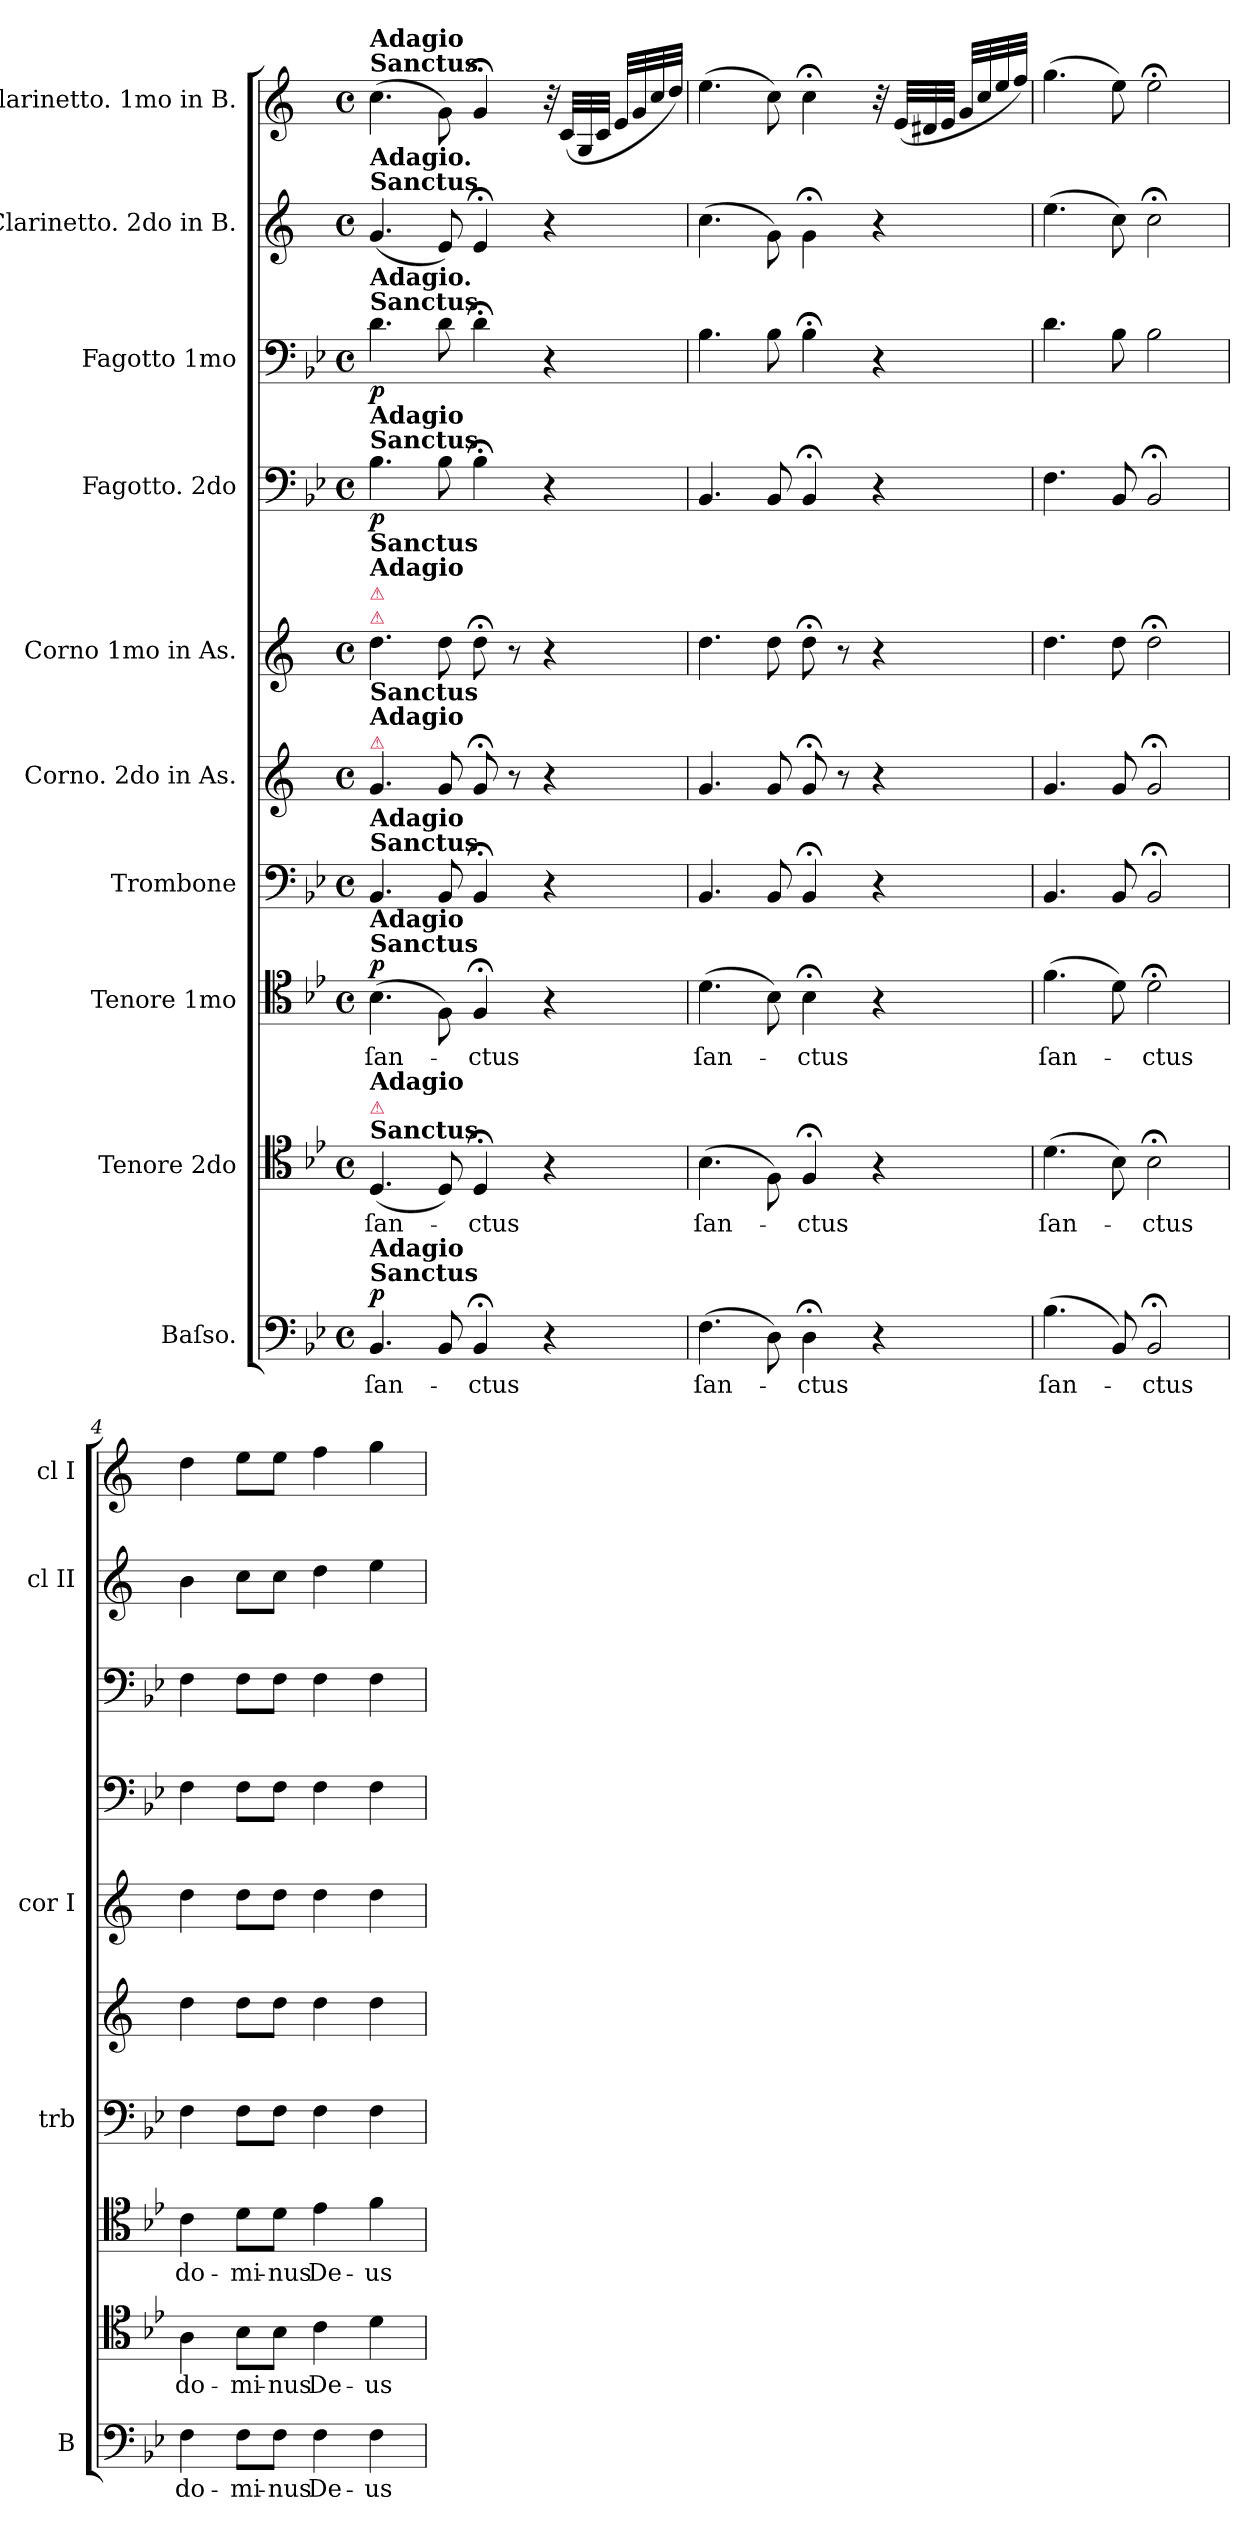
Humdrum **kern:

**kern	**text	**dynam	**kern	**text	**kern	**text	**dynam	**kern	**kern	**kern	**kern	**dynam	**kern	**dynam	**kern	**kern
*part10	*part10	*part10	*part9	*part9	*part8	*part8	*part8	*part7	*part6	*part5	*part4	*part4	*part3	*part3	*part2	*part1
*staff10	*staff10	*staff10	*staff9	*staff9	*staff8	*staff8	*staff8	*staff7	*staff6	*staff5	*staff4	*staff4	*staff3	*staff3	*staff2	*staff1
*I"Baſso.	*	*	*I"Tenore 2do	*	*I"Tenore 1mo	*	*	*I"Trombone	*I"Corno. 2do in As.	*I"Corno 1mo in As.	*I"Fagotto. 2do	*	*I"Fagotto 1mo	*	*I"Clarinetto. 2do in B.	*I"Clarinetto. 1mo in B.
*I'B	*	*	*	*	*	*	*	*I'trb	*	*I'cor I	*	*	*	*	*I'cl II	*I'cl I
*clefF4	*	*	*clefC4	*	*clefC4	*	*	*clefF4	*clefG2	*clefG2	*clefF4	*	*clefF4	*	*clefG2	*clefG2
*	*	*	*	*	*	*	*	*	*ITrd5c9	*ITrd5c9	*	*	*	*	*ITrd1c2	*ITrd1c2
*k[b-e-]	*	*	*k[b-e-]	*	*k[b-e-]	*	*	*k[b-e-]	*k[b-e-a-]	*k[b-e-a-]	*k[b-e-]	*	*k[b-e-]	*	*k[b-e-]	*k[b-e-]
*M4/4	*	*	*M4/4	*	*M4/4	*	*	*M4/4	*M4/4	*M4/4	*M4/4	*	*M4/4	*	*M4/4	*M4/4
*met(c)	*	*	*met(c)	*	*met(c)	*	*	*met(c)	*met(c)	*met(c)	*met(c)	*	*met(c)	*	*met(c)	*met(c)
=1	=1	=1	=1	=1	=1	=1	=1	=1	=1	=1	=1	=1	=1	=1	=1	=1
!	!	!	!	!	!	!	!	!	!	!	!	!	!	!	!	!LO:TX:a:B:t=Sanctus
!	!	!	!	!	!	!	!	!	!	!	!	!	!	!	!	!LO:TX:a:B:t=Adagio
!	!	!	!	!	!	!	!	!	!	!	!	!	!	!	!LO:TX:a:B:t=Sanctus	!
!	!	!	!	!	!	!	!	!	!	!	!	!	!	!	!LO:TX:a:B:t=Adagio.	!
!	!	!	!	!	!	!	!	!	!	!	!	!	!LO:TX:a:B:t=Sanctus	!	!	!
!	!	!	!	!	!	!	!	!	!	!	!	!	!LO:TX:a:B:t=Adagio.	!	!	!
!	!	!	!	!	!	!	!	!	!	!	!LO:TX:a:B:t=Sanctus	!	!	!	!	!
!	!	!	!	!	!	!	!	!	!	!	!LO:TX:a:B:t=Adagio	!	!	!	!	!
!	!	!	!	!	!	!	!	!	!	!LO:TX:a:color=crimson:t=⚠	!	!	!	!	!	!
!	!	!	!	!	!	!	!	!	!	!LO:TX:a:color=crimson:t=⚠	!	!	!	!	!	!
!	!	!	!	!	!	!	!	!	!	!LO:TX:a:B:t=Adagio	!	!	!	!	!	!
!	!	!	!	!	!	!	!	!	!	!LO:TX:a:B:t=Sanctus	!	!	!	!	!	!
!	!	!	!	!	!	!	!	!	!LO:TX:a:color=crimson:t=⚠	!	!	!	!	!	!	!
!	!	!	!	!	!	!	!	!	!LO:TX:a:B:t=Adagio	!	!	!	!	!	!	!
!	!	!	!	!	!	!	!	!	!LO:TX:a:B:t=Sanctus	!	!	!	!	!	!	!
!	!	!	!	!	!	!	!	!LO:TX:a:B:t=Sanctus	!	!	!	!	!	!	!	!
!	!	!	!	!	!	!	!	!LO:TX:a:B:t=Adagio	!	!	!	!	!	!	!	!
!	!	!	!	!	!LO:TX:a:B:t=Sanctus	!	!	!	!	!	!	!	!	!	!	!
!	!	!	!	!	!LO:TX:a:B:t=Adagio	!	!	!	!	!	!	!	!	!	!	!
!	!	!	!LO:TX:a:B:t=Sanctus	!	!	!	!	!	!	!	!	!	!	!	!	!
!	!	!	!LO:TX:a:color=crimson:t=⚠	!	!	!	!	!	!	!	!	!	!	!	!	!
!	!	!	!LO:TX:a:B:t=Adagio	!	!	!	!	!	!	!	!	!	!	!	!	!
!LO:TX:a:B:t=Sanctus	!	!	!	!	!	!	!	!	!	!	!	!	!	!	!	!
!LO:TX:a:B:t=Adagio	!	!	!	!	!	!	!	!	!	!	!	!	!	!	!	!
!	!	!LO:DY:a	!	!	!	!	!LO:DY:b	!	!	!	!	!LO:DY:b	!	!LO:DY:b	!	!
4.BB-/	ſan-	p	(4.D/	ſan-	(4.B-\	ſan-	p	4.BB-/	4.B-/	4.f\	4.B-\	p	4.d\	p.	(4.f/	(4.b-\
8BB-/	.	.	8D/)	.	8F\)	.	.	8BB-/	8B-/	8f\	8B-\	.	8d\	.	8d/)	8f\)
4BB-;</	-ctus	.	4D;</	-ctus	4F;</	-ctus	.	4BB-;</	8B-;</	8f;<\	4B-;<\	.	4d;<\	.	4d;</	4f;</
.	.	.	.	.	.	.	.	.	8r	8r	.	.	.	.	.	.
4r	.	.	4r	.	4r	.	.	4r	4r	4r	4r	.	4r	.	4r	32r
.	.	.	.	.	.	.	.	.	.	.	.	.	.	.	.	(32B-/LLL
.	.	.	.	.	.	.	.	.	.	.	.	.	.	.	.	32F/
.	.	.	.	.	.	.	.	.	.	.	.	.	.	.	.	32B-/JJJ
.	.	.	.	.	.	.	.	.	.	.	.	.	.	.	.	32d/LLL
.	.	.	.	.	.	.	.	.	.	.	.	.	.	.	.	32f/
.	.	.	.	.	.	.	.	.	.	.	.	.	.	.	.	32b-/
.	.	.	.	.	.	.	.	.	.	.	.	.	.	.	.	32cc/JJJ)
=2	=2	=2	=2	=2	=2	=2	=2	=2	=2	=2	=2	=2	=2	=2	=2	=2
(4.F\	ſan-	.	(4.B-\	ſan-	(4.d\	ſan-	.	4.BB-/	4.B-/	4.f\	4.BB-/	.	4.B-\	.	(4.b-\	(4.dd\
8D\)	.	.	8F\)	.	8B-\)	.	.	8BB-/	8B-/	8f\	8BB-/	.	8B-\	.	8f\)	8b-\)
4D;<\	-ctus	.	4F;</	-ctus	4B-;<\	-ctus	.	4BB-;</	8B-;</	8f;<\	4BB-;</	.	4B-;<\	.	4f;<\	4b-;<\
.	.	.	.	.	.	.	.	.	8r	8r	.	.	.	.	.	.
4r	.	.	4r	.	4r	.	.	4r	4r	4r	4r	.	4r	.	4r	32r
.	.	.	.	.	.	.	.	.	.	.	.	.	.	.	.	(32d/LLL
.	.	.	.	.	.	.	.	.	.	.	.	.	.	.	.	32c#X/
.	.	.	.	.	.	.	.	.	.	.	.	.	.	.	.	32d/JJJ
.	.	.	.	.	.	.	.	.	.	.	.	.	.	.	.	32f/LLL
.	.	.	.	.	.	.	.	.	.	.	.	.	.	.	.	32b-/
.	.	.	.	.	.	.	.	.	.	.	.	.	.	.	.	32dd/
.	.	.	.	.	.	.	.	.	.	.	.	.	.	.	.	32ee-/JJJ)
=3	=3	=3	=3	=3	=3	=3	=3	=3	=3	=3	=3	=3	=3	=3	=3	=3
(4.B-\	ſan-	.	(4.d\	ſan-	(4.f\	ſan-	.	4.BB-/	4.B-/	4.f\	4.F\	.	4.d\	.	(4.dd\	(4.ff\
8BB-/)	.	.	8B-\)	.	8d\)	.	.	8BB-/	8B-/	8f\	8BB-/	.	8B-\	.	8b-\)	8dd\)
2BB-;</	-ctus	.	2B-;<\	-ctus	2d;<\	-ctus	.	2BB-;</	2B-;</	2f;<\	2BB-;</	.	2B-\	.	2b-;<\	2dd;<\
=4	=4	=4	=4	=4	=4	=4	=4	=4	=4	=4	=4	=4	=4	=4	=4	=4
4F\	do-	.	4A\	do-	4c\	do-	.	4F\	4f\	4f\	4F\	.	4F\	.	4a\	4cc\
8F\L	-mi-	.	8B-\L	-mi-	8d\L	-mi-	.	8F\L	8f\L	8f\L	8F\L	.	8F\L	.	8b-\L	8dd\L
8F\J	-nus	.	8B-\J	-nus	8d\J	-nus	.	8F\J	8f\J	8f\J	8F\J	.	8F\J	.	8b-\J	8dd\J
4F\	De-	.	4c\	De-	4e-\	De-	.	4F\	4f\	4f\	4F\	.	4F\	.	4cc\	4ee-\
4F\	-us	.	4d\	-us	4f\	-us	.	4F\	4f\	4f\	4F\	.	4F\	.	4dd\	4ff\
=	=	=	=	=	=	=	=	=	=	=	=	=	=	=	=	=
*-	*-	*-	*-	*-	*-	*-	*-	*-	*-	*-	*-	*-	*-	*-	*-	*-
